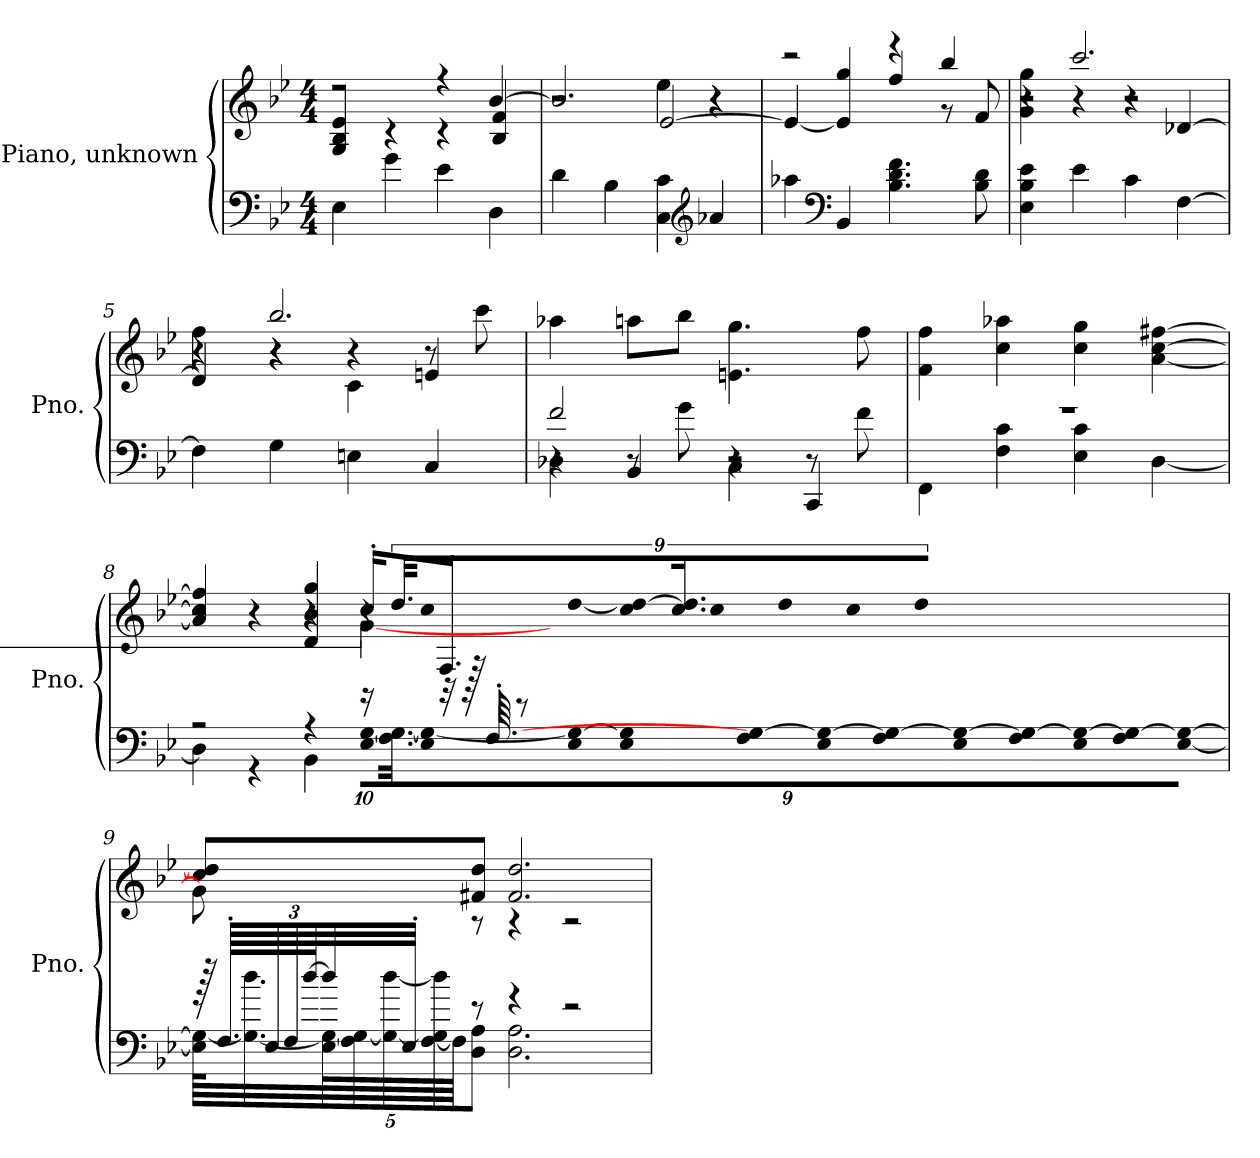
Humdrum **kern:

**kern	**kern
*part1	*part1
*staff2	*staff1
*I"Piano, unknown	*
*I'Pno.	*
*clefF4	*clefG2
*k[b-e-]	*k[b-e-]
*M4/4	*M4/4
*MM120	*MM120
=1	=1
*	*^
4E-\	2r	4G/ 4B-/ 4e-/
4g\	.	4r
4e-\	4r	4r
4D\	[4b-/	4B-/ 4f/
=2	=2	=2
*	*	*^
4d\	2.b-/]	2r	2r
4B-\	.	.	.
4C\ 4c\	.	4ee-\	[2e-/
*clefG2	*	*	*
4a-X/	4r	4r	.
*	*	*v	*v
=3	=3	=3
4aa-X\	2r	4e-/_
*clefF4	*	*
4BB-/	.	4e-/] 4gg/
4.B-\ 4.d\ 4.f\	4r	4ff/
.	4bb-/	8r
8B-\ 8d\	.	8f/
=4	=4	=4
*	*	*^
4E-\ 4B-\ 4e-\	4r	4g\ 4gg\	2r
4e-\	2.ccc/	4r	.
4c\	.	2r	4r
[4F\	.	.	[4d-X/
=5	=5	=5	=5
4F\]	4r	4ff\	4d-/]
4G\	2.bb-/	4r	4r
4En\	.	4c\	4r
4C/	.	8r	4en/
.	.	8ccc\	.
*	*v	*v	*v
!!LO:LB:g=z
=6	=6
*^	*
*	*^	*
2f/	4D-X\	4r	4aa-X\
.	8r	4BB-/	8aan\L
.	8g\	.	8bb-\J
2r	4C\	4r	4.en\ 4.gg\
.	8r	4CC/	.
.	8f\	.	8ff\
*	*v	*v	*
=7	=7	=7
1r	4FF\	4f\ 4ff\
.	4F\ 4c\	4cc\ 4aa-X\
.	4E-\ 4c\	4cc\ 4gg\
.	[4D\	[4a\ [4cc\ [4ff#X\
!!LO:LB:g=z
=8	=8	=8
*	*	*^
*	*	*	*^
2r	4D\]	4a/] 4cc/] 4ff#/]	2r	2r
.	4r	4r	.	.
4r	4BB-\	4d/ 4b-/ 4gg/	4r	4r
*	*Xbrackettup	*	*	*
!	!LO:N:vis=64	!LO:N:vis=64	!	!
16r	640%9E-\ [640%9G\KLLL	640%9r	[4g\	16cc'/KL
.	36.F\ 36.G\_	36.dd/LLL	.	.
!	!LO:N:vis=32	!LO:N:vis=64	!	!
.	1920%53E-\ 1920%53G\_	640%9cc/L	.	.
32r	.	.	.	8.F'/J
!	!	!LO:N:vis=64	!	!
.	.	[640%9dd/J	.	.
!	!LO:N:vis=32	!	!	!
.	1920%53E-\ 1920%53G\_	.	.	.
!	!	!LO:N:vis=32	!	!
.	.	1920%53cc/ 1920%53dd/_J	.	.
128r	.	.	.	.
64.F'/	.	.	.	.
!	!LO:N:vis=32	!	!	!
.	1920%53E-\ 1920%53G\_	.	.	.
.	.	18.cc/ 18.dd/]	.	.
8r	.	.	.	.
.	1920ryy	.	.	.
!	!LO:N:vis=64	!	!	!
.	640%9F\ 640%9G\_L	.	.	.
!	!LO:N:vis=64	!	!	!
.	640%9E-\ 640%9G\_	.	.	.
!	!LO:N:vis=64	!	!	!
.	640%9F\ 640%9G\_	.	.	.
!	!LO:N:vis=64	!	!	!
.	640%9E-\ 640%9G\_	.	.	.
!	!	!LO:N:vis=64	!	!
.	.	640%9cc/LL	.	.
!	!LO:N:vis=64	!	!	!
.	640%9F\ 640%9G\_	.	.	.
!	!	!LO:N:vis=64	!	!
.	.	640%9dd/	.	.
!	!LO:N:vis=64	!	!	!
.	640%9E-\ 640%9G\_	.	.	.
!	!	!LO:N:vis=64	!	!
.	.	640%9cc/	.	.
!	!LO:N:vis=64	!	!	!
.	640%9F\ 640%9G\_	.	.	.
!	!	!LO:N:vis=64	!	!
.	.	[640%9dd/JJJJ	.	.
!	!LO:N:vis=64	!	!	!
.	[640%9E-\ 640%9G\_JJJJ	.	.	.
640ryy	.	.	1920ryy	1920ryy
.	.	.	960ryy	960ryy
.	.	1920ryy	.	.
*	*	*	*v	*v
!!LO:LB:g=z
=9	=9	=9	=9
128r	64E-\] 64G\_KLLL	8cc/ 8dd/]L	8g\]
64.F'/LLLL	.	.	.
.	32.G\_ 32.dd\	.	.
96E-/	.	.	.
96F/	.	.	.
[96dd/J	.	.	.
32dd/]	80E-\ 80G\_L	.	.
.	80F\ 80G\_	.	.
.	80G\_ [80dd\	.	.
32E-'/JJJ	.	.	.
.	[80F\ 80G\] 80dd\]	.	.
.	80F\JJJ]	.	.
8r	8D\ 8A\J	8f#X/ 8dd/J	8r
4r	2.D\ 2.A\	2.f#/ 2.dd/	4r
2r	.	.	2r
*v	*v	*	*
*	*v	*v
=	=
*-	*-
